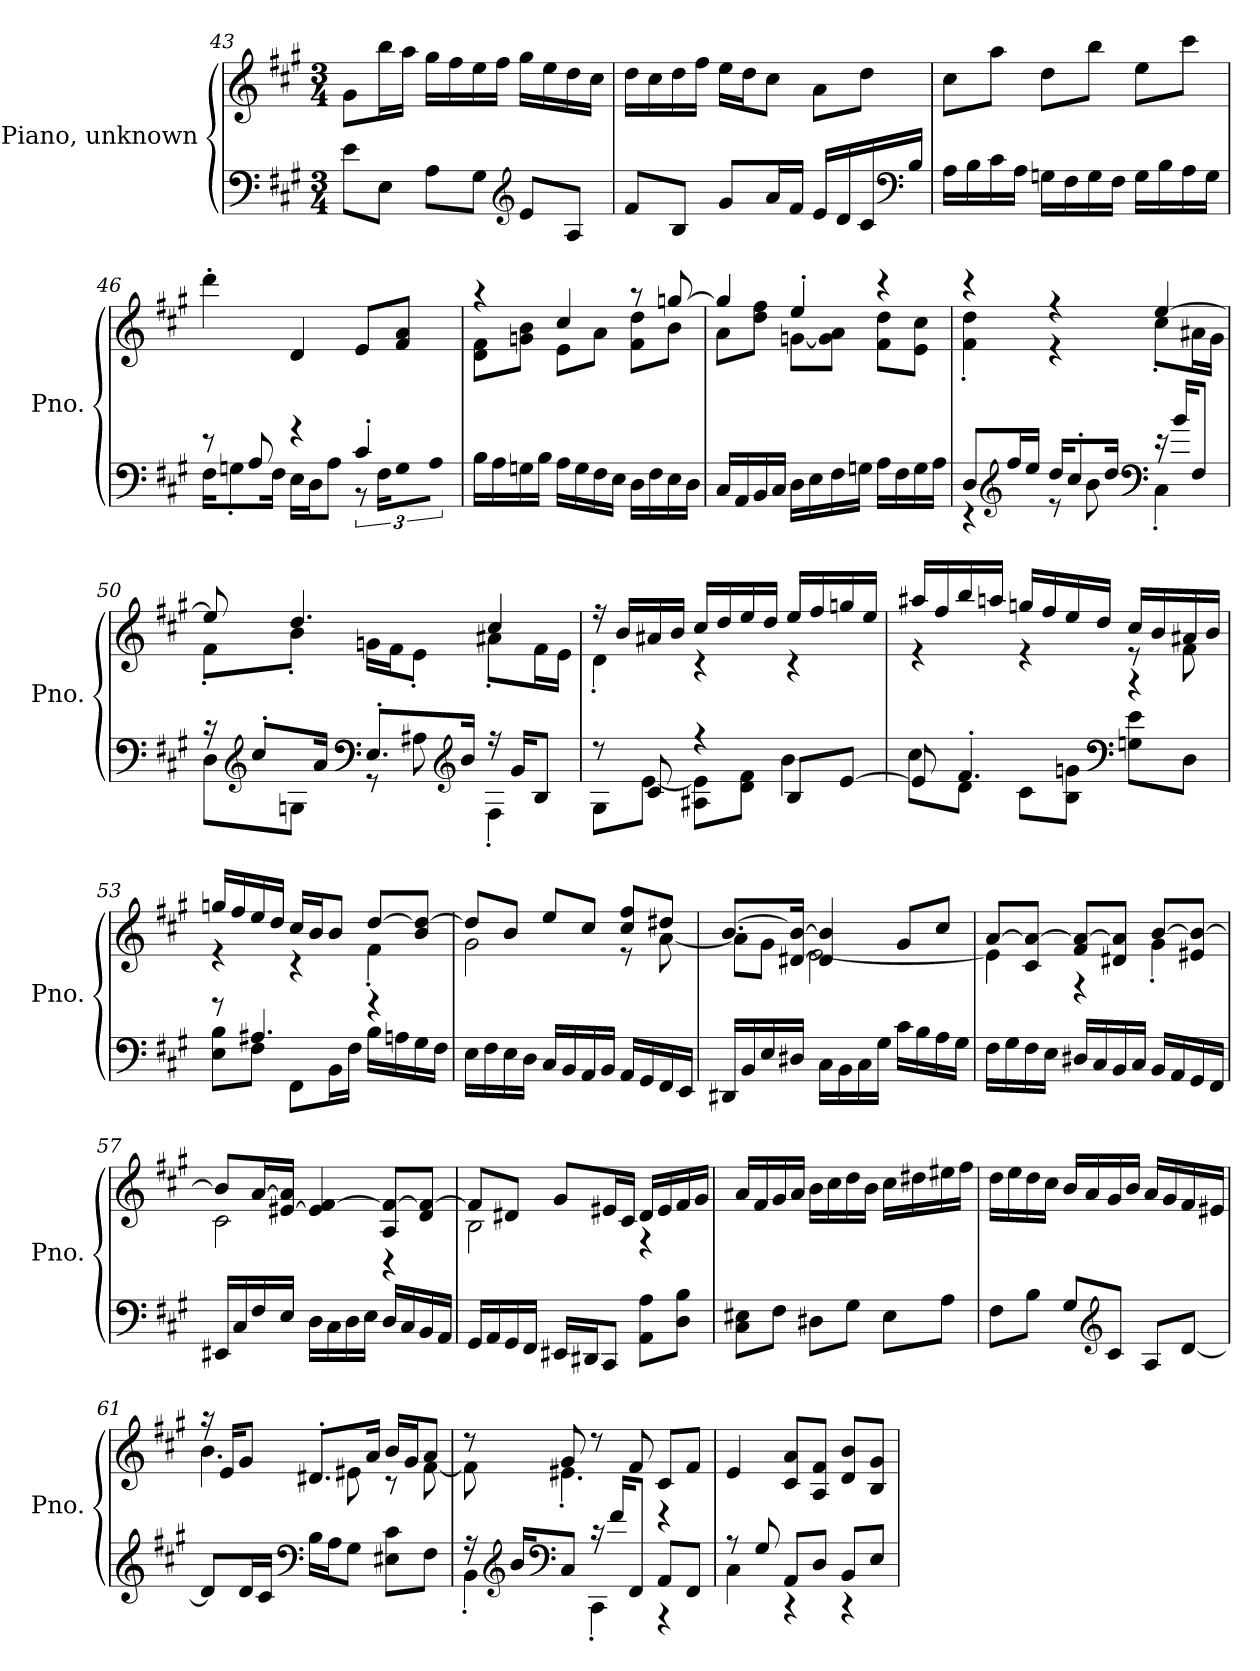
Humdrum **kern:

**kern	**kern
*part1	*part1
*staff2	*staff1
*I"Piano, unknown	*
*I'Pno.	*
*clefF4	*clefG2
*k[f#c#g#]	*k[f#c#g#]
*M3/4	*M3/4
=43	=43
8e\L	8g#\L
8E\J	16bb\L
.	16aa\JJ
8A\L	16gg#\LL
.	16ff#\
8G#\J	16ee\
.	16ff#\JJ
*clefG2	*
8e/L	16gg#\LL
.	16ee\
8A/J	16dd\
.	16cc#\JJ
!!LO:LB:g=z
=44	=44
8f#/L	16dd\LL
.	16cc#\
8B/J	16dd\
.	16ff#\JJ
8g#/L	16ee\LL
.	16dd\J
16a/L	8cc#\J
16f#/JJ	.
16e/LL	8a\L
16d/	.
16c#/	8dd\J
*clefF4	*
16B/JJ	.
=45	=45
16A\LL	8cc#\L
16B\	.
16c#\	8aa\J
16A\JJ	.
16Gn\LL	8dd\L
16F#\	.
16G\	8bb\J
16F#\JJ	.
16G\LL	8ee\L
16B\	.
16A\	8ccc#\J
16G\JJ	.
=46	=46
*^	*
8r	16F#\KL	4ddd'\
.	8Gn'\	.
8A/	.	.
.	16F#\Jk	.
4r	16E\LL	4d/
.	16D\J	.
.	8A\J	.
4c#'/	12r	8e/L
.	24F#\LL	.
.	16G\	8f#/ 8a/J
.	16A\JJ	.
*v	*v	*
!!LO:PB:g=z
=47	=47
*	*^
16B\LL	4r	8d\ 8f#\L
16A\	.	.
16Gn\	.	8gn\ 8b\J
16B\JJ	.	.
16A\LL	4cc#/	8e\L
16G\	.	.
16F#\	.	8a\J
16E\JJ	.	.
16D\LL	8r	8f#\ 8dd\L
16F#\	.	.
16E\	[8ggn/	8b\J
16D\JJ	.	.
=48	=48	=48
16C#/LL	4gg/]	8a\L
16AA/	.	.
16BB/	.	8dd\ 8ff#\J
16C#/JJ	.	.
16D\LL	4ee'/	[8gn\L
16E\	.	.
16F#\	.	8g\] 8a\J
16Gn\JJ	.	.
16A\LL	4r	8f#\ 8dd\L
16F#\	.	.
16G\	.	8e\ 8cc#\J
16A\JJ	.	.
=49	=49	=49
*^	*	*
8D/L	4r	4r	4f#\' 4dd\'
*clefG2	*	*	*
16ff#/L	.	.	.
16ee/JJ	.	.	.
16dd/KL	8r	4r	4r
8cc#'/	.	.	.
.	8b\	.	.
16dd/Jk	.	.	.
*clefF4	*	*	*
16r	4C#'\	[4ee/	8cc#'\L
16b/KL	.	.	.
8F#/J	.	.	16a#X\L
.	.	.	16g#\JJ
!!LO:LB:g=z	!!
=50	=50	=50	=50
16r	8D\L	8ee/]	8f#'\L
*clefG2	*	*	*
8cc#'/L	.	.	.
.	8Gn\J	4.dd/	8b'\J
16a/Jk	.	.	.
*clefF4	*	*	*
8.E'/L	8r	.	16gn\LL
.	.	.	16f#\J
.	8A#X\	.	8e'\J
*clefG2	*	*	*
16b/Jk	.	.	.
16r	4F#'\	4cc#/	8a#X'\L
16g#/KL	.	.	.
8B/J	.	.	16f#\L
.	.	.	16e\JJ
=51	=51	=51	=51
8r	8G#\L	16r	4d'\
.	.	16b/LL	.
8c#/	[8e\J	16a#X/	.
.	.	16b/JJ	.
4r	8A#X\ 8e\]L	16cc#/LL	4r
.	.	16dd/	.
.	8d\ 8f#\J	16ee/	.
.	.	16dd/JJ	.
8B/L	4b\	16ee/LL	4r
.	.	16ff#/	.
[8e/J	.	16ggn/	.
.	.	16ee/JJ	.
!!LO:LB:g=z	!!
=52	=52	=52	=52
8e/]	8cc#\L	16aa#X/LL	4r
.	.	16ff#/	.
4.f#'/	8d\J	16bb/	.
.	.	16aan/JJ	.
.	8c#\L	16ggn/LL	4r
.	.	16ff#/	.
.	8B\ 8gn\J	16ee/	.
.	.	16dd/JJ	.
*clefF4	*	*	*
4r	8Gn\ 8e\L	16cc#/LL	8r
.	.	16b/	.
.	8D\J	16a#X/	8f#\
.	.	16b/JJ	.
=53	=53	=53	=53
8r	8E\ 8B\L	16ggn/LL	4r
.	.	16ff#/	.
4.A#X/	8F#\J	16ee/	.
.	.	16dd/JJ	.
.	8FF#\L	16cc#/LL	4r
.	.	16b/J	.
.	16BB\L	8b/J	.
.	16F#\JJ	.	.
4r	16B\LL	[8dd/L	4f#'\
.	16An\	.	.
.	16G#\	8b/ 8dd/_J	.
.	16F#\JJ	.	.
*v	*v	*	*
=54	=54	=54
16E\LL	8dd/L]	2g#\
16F#\	.	.
16E\	8b/J	.
16D\JJ	.	.
16C#/LL	8ee/L	.
16BB/	.	.
16AA/	8cc#/J	.
16BB/JJ	.	.
16AA/LL	8cc#/ 8ff#/L	8r
16GG#/	.	.
16FF#/	8dd#X/J	[8a\
16EE/JJ	.	.
!!LO:LB:g=z	!!
=55	=55	=55
16DD#X/LL	[8.b/L	8a\L]
16BB/	.	.
16E/	.	8g#\J
16D#X/JJ	[16d#X/ 16b/_Jk	.
16C#\LL	4d#/] 4b/]	[2e\
16BB\	.	.
16C#\	.	.
16G#\JJ	.	.
16c#\LL	8g#/L	.
16B\	.	.
16A\	8cc#/J	.
16G#\JJ	.	.
=56	=56	=56
16F#\LL	[8a/L	4e\]
16G#\	.	.
16F#\	8c#/ 8a/_J	.
16E\JJ	.	.
16D#X/LL	8f#/ 8a/_L	4r
16C#/	.	.
16BB/	8d#X/ 8a/]J	.
16C#/JJ	.	.
16BB/LL	[8b/L	4g#'\
16AA/	.	.
16GG#/	8e#X/ 8b/_J	.
16FF#/JJ	.	.
=57	=57	=57
16EE#X/LL	8b/L]	2c#\
16C#/	.	.
16F#/	[16a/L	.
16E/JJ	[16e#X/ 16a/]JJ	.
16D\LL	4e#/] [4f#/	.
16C#\	.	.
16D\	.	.
16E\JJ	.	.
16D/LL	8A/ 8f#/_L	4r
16C#/	.	.
16BB/	8d/ 8f#/_J	.
16AA/JJ	.	.
!!LO:LB:g=z	!!
=58	=58	=58
16GG#/LL	8f#/L]	2B\
16AA/	.	.
16GG#/	8d#X/J	.
16FF#/JJ	.	.
16EE#X/LL	8g#/L	.
16DD#X/J	.	.
8CC#/J	16e#X/L	.
.	16c#/JJ	.
8AA\ 8A\L	16d#/LL	4r
.	16e#/	.
8D\ 8B\J	16f#/	.
.	16g#/JJ	.
*	*v	*v
=59	=59
8C#\ 8E#X\L	16a/LL
.	16f#/
8F#\J	16g#/
.	16a/JJ
8D#X\L	16b\LL
.	16cc#\
8G#\J	16dd\
.	16b\JJ
8E#\L	16cc#\LL
.	16dd#X\
8A\J	16ee#X\
.	16ff#\JJ
=60	=60
8F#\L	16dd\LL
.	16ee\
8B\J	16dd\
.	16cc#\JJ
8G#/L	16b/LL
.	16a/
*clefG2	*
8c#/J	16g#/
.	16b/JJ
8A/L	16a/LL
.	16g#/
[8d/J	16f#/
.	16e#X/JJ
!!LO:LB:g=z
=61	=61
*	*^
8d/L]	16r	4.b\
.	16e/KL	.
16d/L	8g#/J	.
16c#/JJ	.	.
*clefF4	*	*
16B\LL	8.d#X'/L	.
16A\J	.	.
8G#\J	.	8e#X\
.	16a/Jk	.
8E#X\ 8c#\L	16b/LL	8r
.	16g#/J	.
8F#\J	8a/J	[8f#\
=62	=62	=62
*^	*	*
16r	4BB'\	8r	8f#\]
*clefG2	*	*	*
16b/KL	.	.	.
*clefF4	*	*	*
8C#/J	.	8g#/	4.e#X'\
16r	4CC#'\	8r	.
16f#/KL	.	.	.
8FF#/J	.	8f#/	.
8AA/L	4r	8c#/L	4r
8FF#/J	.	8f#/J	.
*	*	*v	*v
=63	=63	=63
8r	4C#\	4e/
8G#/	.	.
8AA/L	4r	8c#/ 8a/L
8D/J	.	8A/ 8f#/J
8BB/L	4r	8d/ 8b/L
8E/J	.	8B/ 8g#/J
*v	*v	*
=	=
*-	*-
